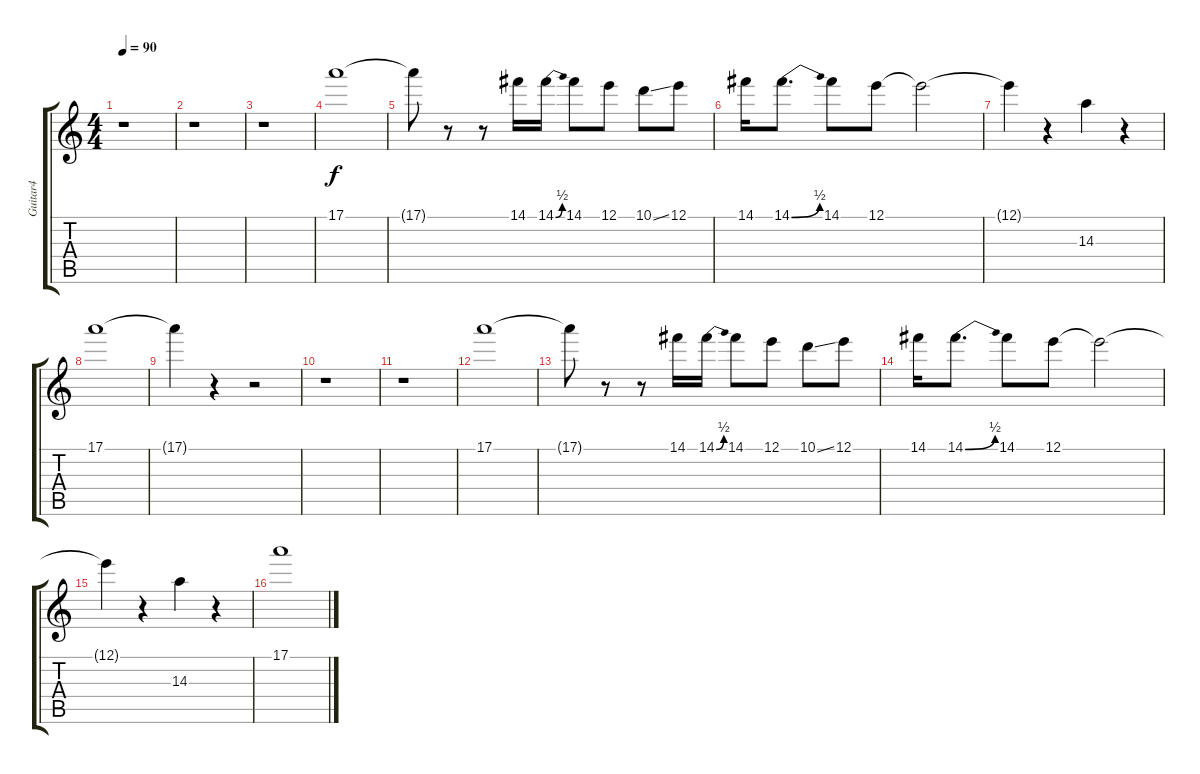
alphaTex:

\track ("Guitar4" "Guitar4") {instrument overdrivenguitar}
\staff {score tabs}
\tuning (E4 B3 G3 D3 A2 E2) {hide}
\ts (4 4)
\tempo 90
\clef g2
\ks c
r.1{dy f} |
r.1 |
r.1 |
17.1.1 |
17.1{t}.8 r.8 r.8 14.1.16 14.1{be (bend 0 0 60 2)}.16 14.1.8 12.1.8 10.1{ss}.8 12.1.8 |
14.1.16 14.1{be (bend 0 0 60 2)}.8{d} 14.1.8 12.1.8 12.1{t}.2 |
12.1{t}.4 r.4 14.3.4 r.4 |
17.1.1 |
17.1{t}.4 r.4 r.2 |
r.1 |
r.1 |
17.1.1 |
17.1{t}.8 r.8 r.8 14.1.16 14.1{be (bend 0 0 60 2)}.16 14.1.8 12.1.8 10.1{ss}.8 12.1.8 |
14.1.16 14.1{be (bend 0 0 60 2)}.8{d} 14.1.8 12.1.8 12.1{t}.2 |
12.1{t}.4 r.4 14.3.4 r.4 |
17.1.1
